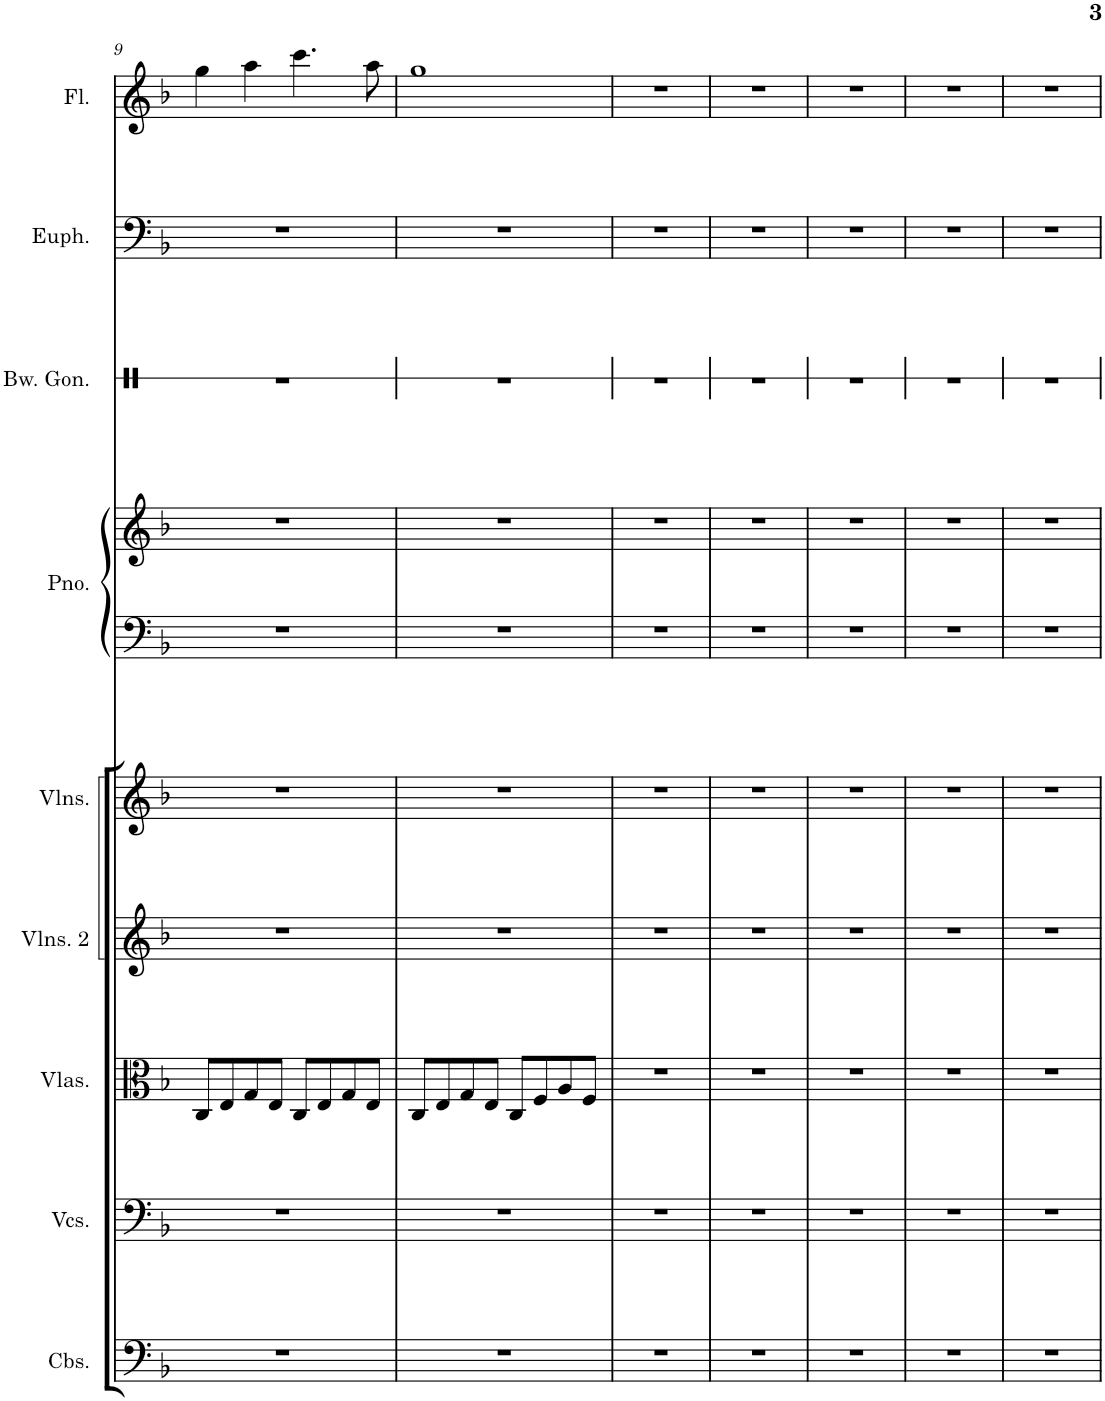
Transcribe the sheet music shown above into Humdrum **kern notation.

**kern	**kern	**kern	**kern	**kern	**kern	**kern	**kern	**kern	**kern
*part9	*part8	*part7	*part6	*part5	*part4	*part4	*part3	*part2	*part1
*staff10	*staff9	*staff8	*staff7	*staff6	*staff5	*staff4	*staff3	*staff2	*staff1
*I"Contrabasses	*I"Violoncellos	*I"Violas	*I"Violins 2	*I"Violins	*I"Piano	*	*I"Bowl Gongs	*I"Euphonium	*I"Flute
*I'Cbs.	*I'Vcs.	*I'Vlas.	*I'Vlns. 2	*I'Vlns.	*I'Pno.	*	*I'Bw. Gon.	*I'Euph.	*I'Fl.
!!LO:PB:g=z
*clefF4	*clefF4	*clefC3	*clefG2	*clefG2	*clefF4	*clefG2	*clefX	*clefF4	*clefG2
*Trd7c12	*	*	*	*	*	*	*	*	*
*k[b-]	*k[b-]	*k[b-]	*k[b-]	*k[b-]	*k[b-]	*k[b-]	*k[]	*k[b-]	*k[b-]
*M4/4	*M4/4	*M4/4	*M4/4	*M4/4	*M4/4	*M4/4	*M4/4	*M4/4	*M4/4
=9	=9	=9	=9	=9	=9	=9	=9	=9	=9
1r	1r	8C/L	1r	1r	1r	1r	1r	1r	4gg\
.	.	8E/	.	.	.	.	.	.	.
.	.	8G/	.	.	.	.	.	.	4aa\
.	.	8E/J	.	.	.	.	.	.	.
.	.	8C/L	.	.	.	.	.	.	4.ccc\
.	.	8E/	.	.	.	.	.	.	.
.	.	8G/	.	.	.	.	.	.	.
.	.	8E/J	.	.	.	.	.	.	8aa\
=10	=10	=10	=10	=10	=10	=10	=10	=10	=10
1r	1r	8C/L	1r	1r	1r	1r	1r	1r	1gg
.	.	8E/	.	.	.	.	.	.	.
.	.	8G/	.	.	.	.	.	.	.
.	.	8E/J	.	.	.	.	.	.	.
.	.	8C/L	.	.	.	.	.	.	.
.	.	8F/	.	.	.	.	.	.	.
.	.	8A/	.	.	.	.	.	.	.
.	.	8F/J	.	.	.	.	.	.	.
=11	=11	=11	=11	=11	=11	=11	=11	=11	=11
1r	1r	1r	1r	1r	1r	1r	1r	1r	1r
=12	=12	=12	=12	=12	=12	=12	=12	=12	=12
1r	1r	1r	1r	1r	1r	1r	1r	1r	1r
=13	=13	=13	=13	=13	=13	=13	=13	=13	=13
1r	1r	1r	1r	1r	1r	1r	1r	1r	1r
=14	=14	=14	=14	=14	=14	=14	=14	=14	=14
1r	1r	1r	1r	1r	1r	1r	1r	1r	1r
=15	=15	=15	=15	=15	=15	=15	=15	=15	=15
1r	1r	1r	1r	1r	1r	1r	1r	1r	1r
=	=	=	=	=	=	=	=	=	=
*-	*-	*-	*-	*-	*-	*-	*-	*-	*-
